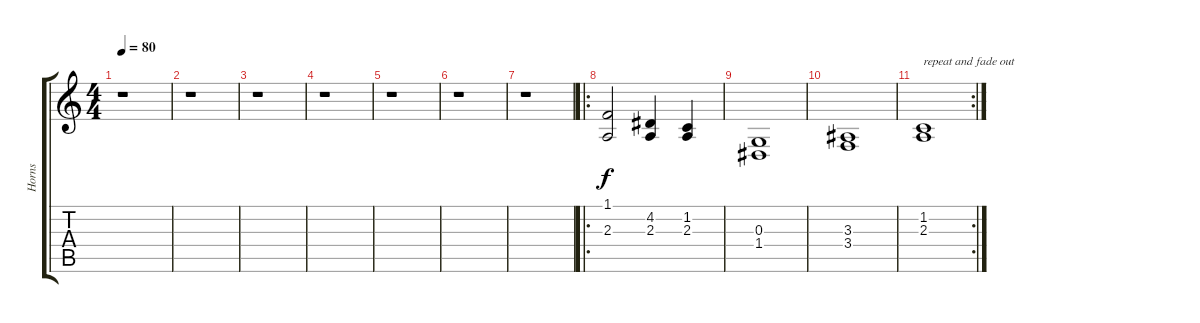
\track ("Horns" "Horns") {instrument brasssection}
\staff {score tabs}
\tuning (E4 B3 G3 D3 A2 E2) {hide}
\ts (4 4)
\tempo 80
\clef g2
\ks c
r.1{dy f} |
r.1 |
r.1 |
r.1 |
r.1 |
r.1 |
r.1 |
\ro
(1.1 2.3).2 (4.2 2.3).4 (1.2 2.3).4 |
(0.3 1.4).1 |
(3.3 3.4).1 |
\rc 2
(1.2 2.3).1{txt "repeat and fade out"}
